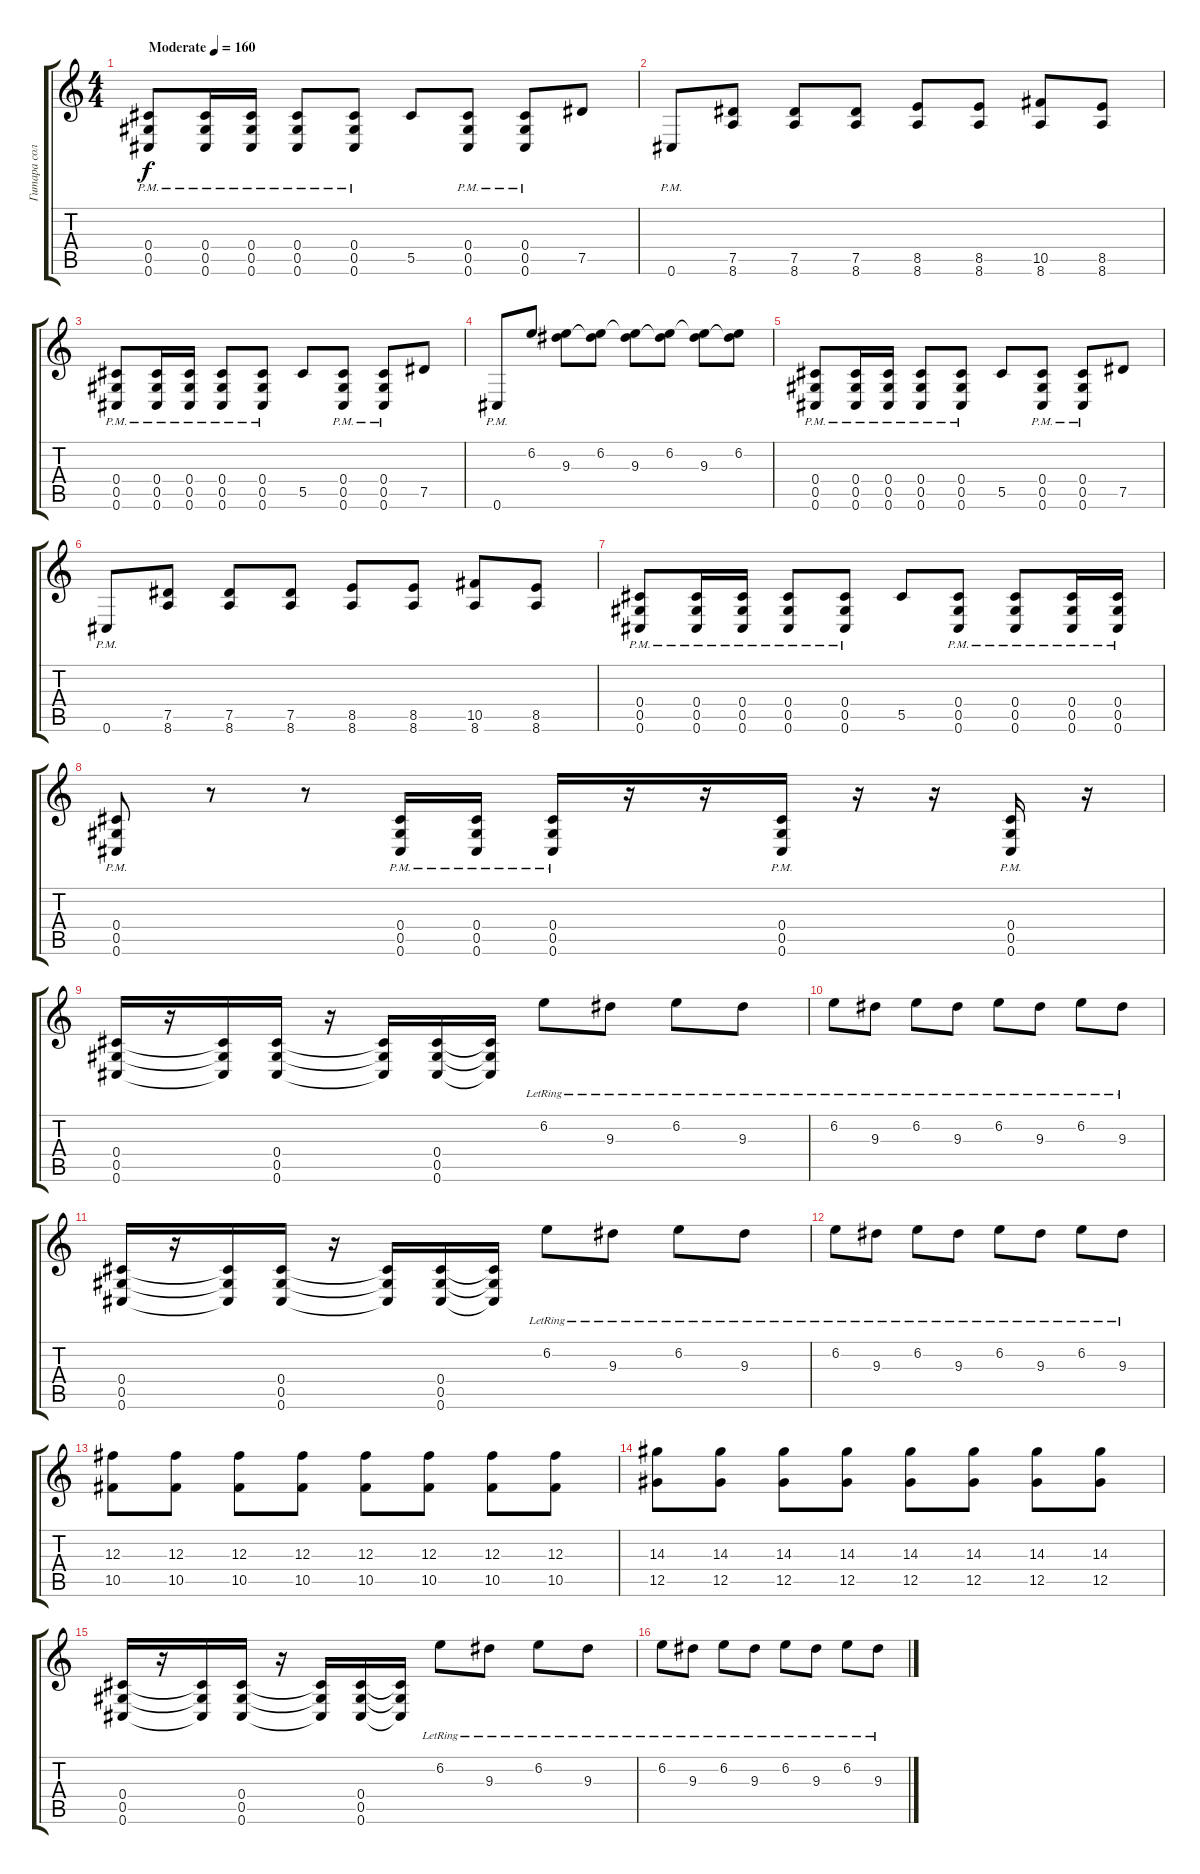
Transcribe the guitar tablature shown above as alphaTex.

\track ("Гитара соло" "Гитара сол") {instrument acousticguitarsteel}
\staff {score tabs}
\tuning (Eb4 Bb3 Gb3 Db3 Ab2 Db2) {hide}
\ts (4 4)
\tempo (160 "Moderate")
\clef g2
\ks c
(0.4{pm} 0.5{pm} 0.6{pm}).8{dy f instrument distortionguitar} (0.4{pm} 0.5{pm} 0.6{pm}).16 (0.4{pm} 0.5{pm} 0.6{pm}).16 (0.4{pm} 0.5{pm} 0.6{pm}).8 (0.4{pm} 0.5{pm} 0.6{pm}).8 5.5.8 (0.4{pm} 0.5{pm} 0.6{pm}).8 (0.4{pm} 0.5{pm} 0.6{pm}).8 7.5.8 |
0.6{pm}.8 (7.5 8.6).8 (7.5 8.6).8 (7.5 8.6).8 (8.5 8.6).8 (8.5 8.6).8 (10.5 8.6).8 (8.5 8.6).8 |
(0.4{pm} 0.5{pm} 0.6{pm}).8 (0.4{pm} 0.5{pm} 0.6{pm}).16 (0.4{pm} 0.5{pm} 0.6{pm}).16 (0.4{pm} 0.5{pm} 0.6{pm}).8 (0.4{pm} 0.5{pm} 0.6{pm}).8 5.5.8 (0.4{pm} 0.5{pm} 0.6{pm}).8 (0.4{pm} 0.5{pm} 0.6{pm}).8 7.5.8 |
0.6{pm}.8 6.2.8 (6.2{t} 9.3).8 (6.2 9.3{t}).8 (6.2{t} 9.3).8 (6.2 9.3{t}).8 (6.2{t} 9.3).8 (6.2 9.3{t}).8 |
(0.4{pm} 0.5{pm} 0.6{pm}).8 (0.4{pm} 0.5{pm} 0.6{pm}).16 (0.4{pm} 0.5{pm} 0.6{pm}).16 (0.4{pm} 0.5{pm} 0.6{pm}).8 (0.4{pm} 0.5{pm} 0.6{pm}).8 5.5.8 (0.4{pm} 0.5{pm} 0.6{pm}).8 (0.4{pm} 0.5{pm} 0.6{pm}).8 7.5.8 |
0.6{pm}.8 (7.5 8.6).8 (7.5 8.6).8 (7.5 8.6).8 (8.5 8.6).8 (8.5 8.6).8 (10.5 8.6).8 (8.5 8.6).8 |
(0.4{pm} 0.5{pm} 0.6{pm}).8 (0.4{pm} 0.5{pm} 0.6{pm}).16 (0.4{pm} 0.5{pm} 0.6{pm}).16 (0.4{pm} 0.5{pm} 0.6{pm}).8 (0.4{pm} 0.5{pm} 0.6{pm}).8 5.5.8 (0.4{pm} 0.5{pm} 0.6{pm}).8 (0.4{pm} 0.5{pm} 0.6{pm}).8 (0.4{pm} 0.5{pm} 0.6{pm}).16{volume 16} (0.4{pm} 0.5{pm} 0.6{pm}).16 |
(0.4{pm} 0.5{pm} 0.6{pm}).8 r.8 r.8 (0.4{pm} 0.5{pm} 0.6{pm}).16 (0.4{pm} 0.5{pm} 0.6{pm}).16 (0.4{pm} 0.5{pm} 0.6{pm}).16 r.16 r.16 (0.4{pm} 0.5{pm} 0.6{pm}).16 r.16 r.16 (0.4{pm} 0.5{pm} 0.6{pm}).16 r.16 |
(0.4 0.5 0.6).16 r.16 (0.4{t} 0.5{t} 0.6{t}).16 (0.4 0.5 0.6).16 r.16 (0.4{t} 0.5{t} 0.6{t}).16 (0.4 0.5 0.6).16 (0.4{t} 0.5{t} 0.6{t}).16 6.2{lr}.8 9.3{lr}.8 6.2{lr}.8 9.3{lr}.8 |
6.2{lr}.8 9.3{lr}.8 6.2{lr}.8 9.3{lr}.8 6.2{lr}.8 9.3{lr}.8 6.2{lr}.8 9.3{lr}.8 |
(0.4 0.5 0.6).16 r.16 (0.4{t} 0.5{t} 0.6{t}).16 (0.4 0.5 0.6).16 r.16 (0.4{t} 0.5{t} 0.6{t}).16 (0.4 0.5 0.6).16 (0.4{t} 0.5{t} 0.6{t}).16 6.2{lr}.8 9.3{lr}.8 6.2{lr}.8 9.3{lr}.8 |
6.2{lr}.8 9.3{lr}.8 6.2{lr}.8 9.3{lr}.8 6.2{lr}.8 9.3{lr}.8 6.2{lr}.8 9.3{lr}.8 |
(12.3 10.5).8 (12.3 10.5).8 (12.3 10.5).8 (12.3 10.5).8 (12.3 10.5).8 (12.3 10.5).8 (12.3 10.5).8 (12.3 10.5).8 |
(14.3 12.5).8 (14.3 12.5).8 (14.3 12.5).8 (14.3 12.5).8 (14.3 12.5).8 (14.3 12.5).8 (14.3 12.5).8 (14.3 12.5).8 |
(0.4 0.5 0.6).16 r.16 (0.4{t} 0.5{t} 0.6{t}).16 (0.4 0.5 0.6).16 r.16 (0.4{t} 0.5{t} 0.6{t}).16 (0.4 0.5 0.6).16 (0.4{t} 0.5{t} 0.6{t}).16 6.2{lr}.8 9.3{lr}.8 6.2{lr}.8 9.3{lr}.8 |
6.2{lr}.8 9.3{lr}.8 6.2{lr}.8 9.3{lr}.8 6.2{lr}.8 9.3{lr}.8 6.2{lr}.8 9.3{lr}.8
